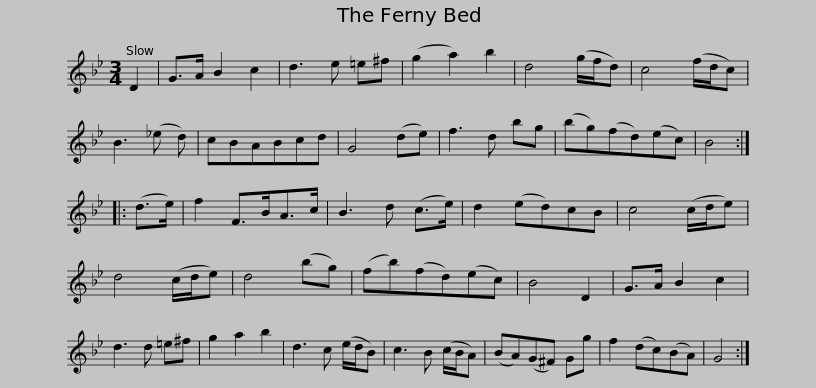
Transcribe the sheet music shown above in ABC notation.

X:1
L:1/8
M:3/4
I:linebreak $
K:Gmin
V:1 treble
V:1
 D2 | G>A B2 c2 | d3 e =e^f | (g2 a2) b2 | d4 (g/f/d) | %5
 c4 (f/d/c) | B3 (_e d) | cBABcd | G4 (de) | f3 d bg |$ %10
 (bg)(fd)(ec) | B4 :: (d>e) | f2 F>BA>c | B3 d (c>e) | %15
 d2 (ed)cB | c4 (c/d/e) | d4 (c/d/e) | d4 (bg) |$ (fb)(fd)(ec) | %20
 B4 D2 | G>A B2 c2 | d3 d =e^f | g2 a2 b2 | d3 c (e/d/B) | %25
 c3 B (c/B/A) | (BA)(G^F) Gg | f2 (dc)(BA) |$ G4 :| %29
